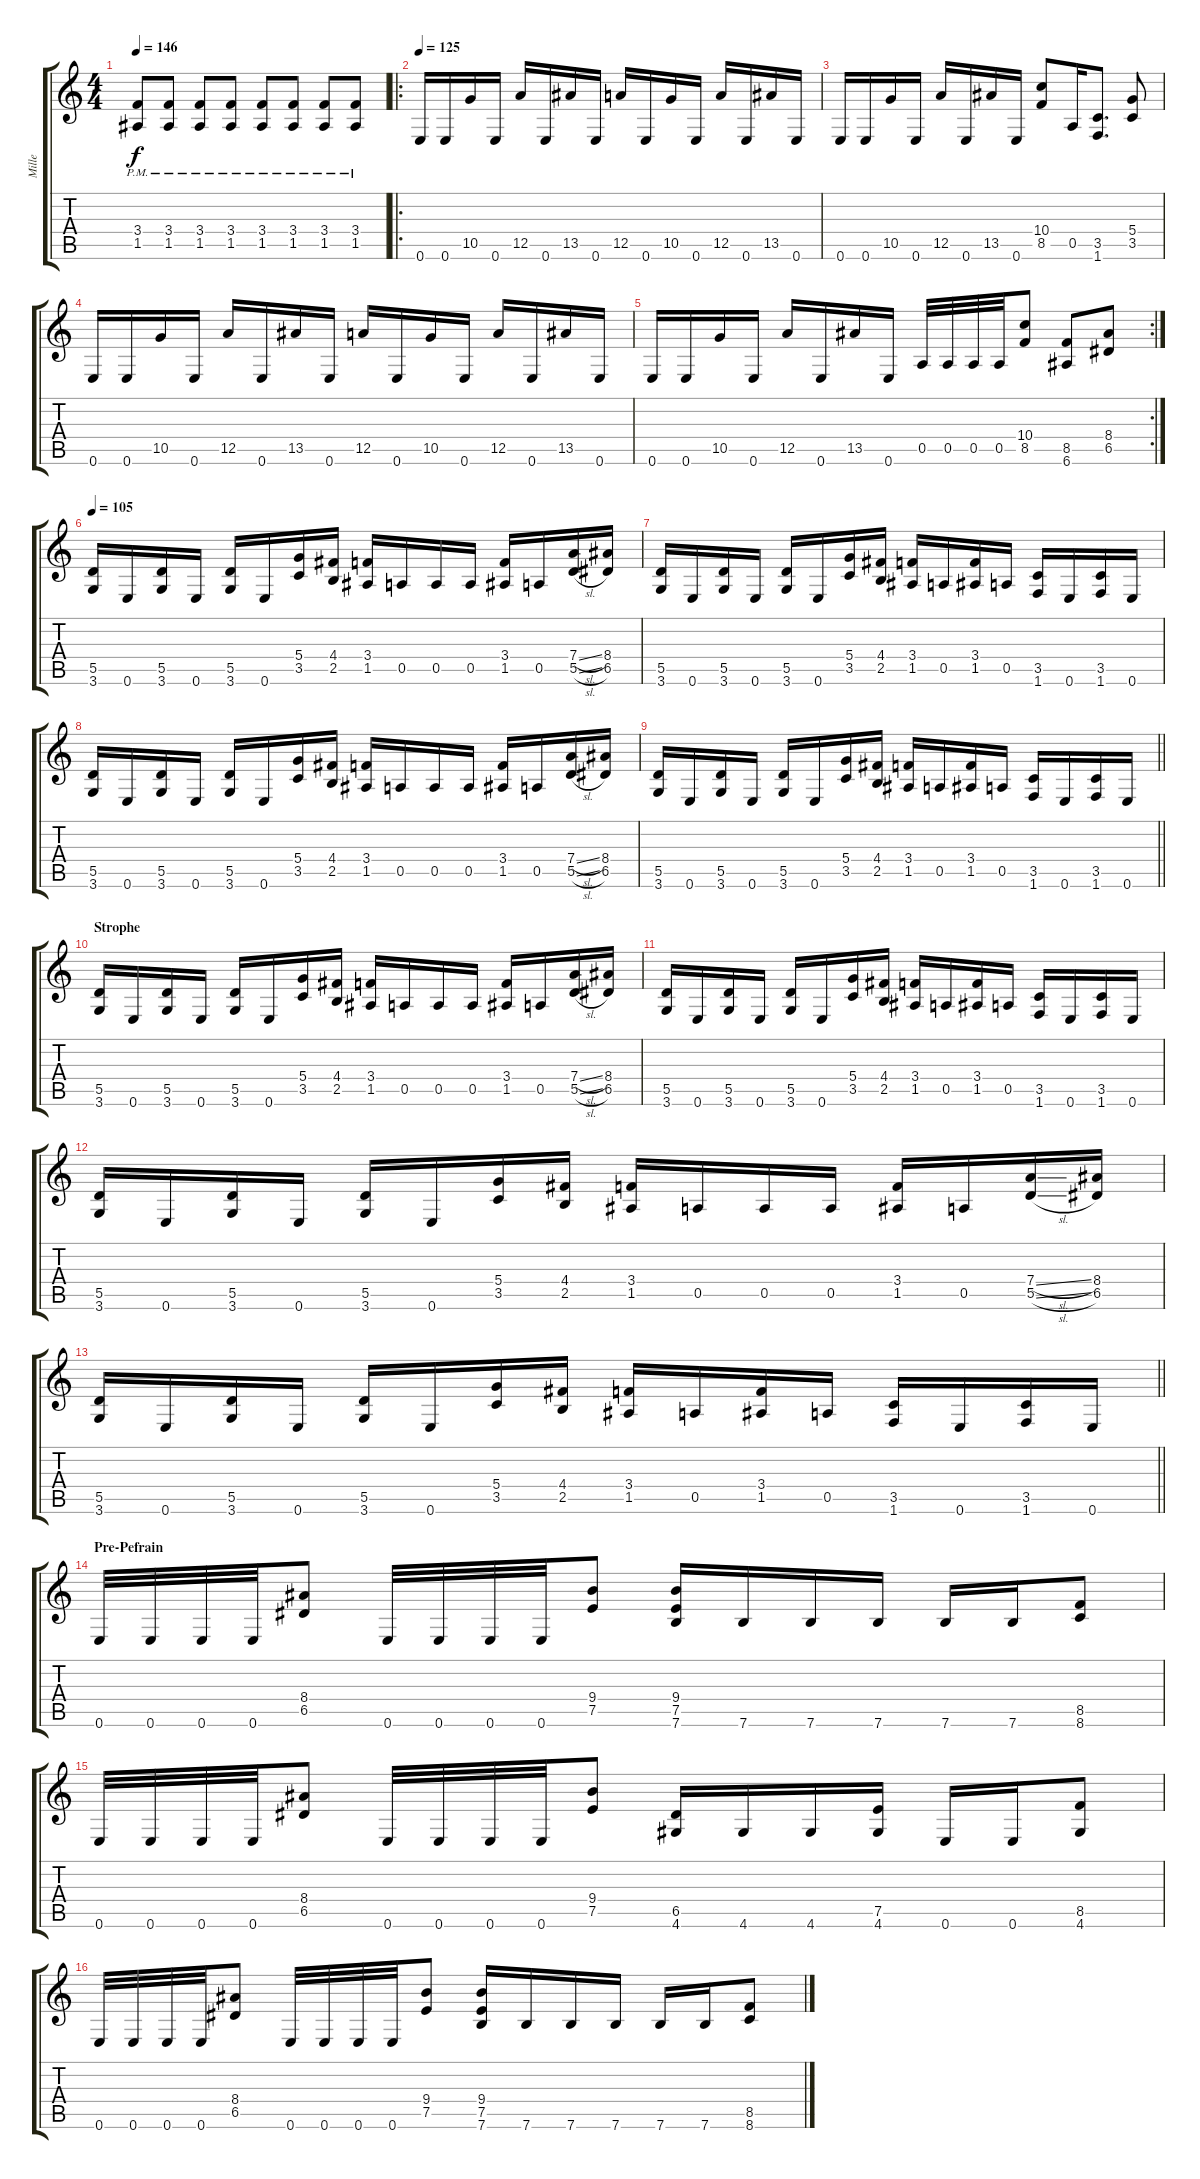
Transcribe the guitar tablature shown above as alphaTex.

\track ("Mille" "Mille") {instrument distortionguitar}
\staff {score tabs}
\tuning (E4 B3 G3 D3 A2 E2) {hide}
\ts (4 4)
\tempo 146
\clef g2
\ks c
(3.4{pm} 1.5{pm}).8{dy f} (3.4{pm} 1.5{pm}).8 (3.4{pm} 1.5{pm}).8 (3.4{pm} 1.5{pm}).8 (3.4{pm} 1.5{pm}).8 (3.4{pm} 1.5{pm}).8 (3.4{pm} 1.5{pm}).8 (3.4{pm} 1.5{pm}).8 |
\ro
\tempo 125
0.6.16 0.6.16 10.5.16 0.6.16 12.5.16 0.6.16 13.5.16 0.6.16 12.5.16 0.6.16 10.5.16 0.6.16 12.5.16 0.6.16 13.5.16 0.6.16 |
0.6.16 0.6.16 10.5.16 0.6.16 12.5.16 0.6.16 13.5.16 0.6.16 (10.4 8.5).8 0.5.16 (3.5 1.6).8{d} (5.4 3.5).8 |
0.6.16 0.6.16 10.5.16 0.6.16 12.5.16 0.6.16 13.5.16 0.6.16 12.5.16 0.6.16 10.5.16 0.6.16 12.5.16 0.6.16 13.5.16 0.6.16 |
\rc 2
0.6.16 0.6.16 10.5.16 0.6.16 12.5.16 0.6.16 13.5.16 0.6.16 0.5.32 0.5.32 0.5.32 0.5.32 (10.4 8.5).8 (8.5 6.6).8 (8.4 6.5).8 |
\tempo 105
(5.5 3.6).16 0.6.16 (5.5 3.6).16 0.6.16 (5.5 3.6).16 0.6.16 (5.4 3.5).16 (4.4 2.5).16 (3.4 1.5).16 0.5.16 0.5.16 0.5.16 (3.4 1.5).16 0.5.16 (7.4{sl} 5.5{sl}).16 (8.4 6.5).16 |
(5.5 3.6).16 0.6.16 (5.5 3.6).16 0.6.16 (5.5 3.6).16 0.6.16 (5.4 3.5).16 (4.4 2.5).16 (3.4 1.5).16 0.5.16 (3.4 1.5).16 0.5.16 (3.5 1.6).16 0.6.16 (3.5 1.6).16 0.6.16 |
(5.5 3.6).16 0.6.16 (5.5 3.6).16 0.6.16 (5.5 3.6).16 0.6.16 (5.4 3.5).16 (4.4 2.5).16 (3.4 1.5).16 0.5.16 0.5.16 0.5.16 (3.4 1.5).16 0.5.16 (7.4{sl} 5.5{sl}).16 (8.4 6.5).16 |
\barLineRight lightlight
(5.5 3.6).16 0.6.16 (5.5 3.6).16 0.6.16 (5.5 3.6).16 0.6.16 (5.4 3.5).16 (4.4 2.5).16 (3.4 1.5).16 0.5.16 (3.4 1.5).16 0.5.16 (3.5 1.6).16 0.6.16 (3.5 1.6).16 0.6.16 |
\section ("" "Strophe")
(5.5 3.6).16 0.6.16 (5.5 3.6).16 0.6.16 (5.5 3.6).16 0.6.16 (5.4 3.5).16 (4.4 2.5).16 (3.4 1.5).16 0.5.16 0.5.16 0.5.16 (3.4 1.5).16 0.5.16 (7.4{sl} 5.5{sl}).16 (8.4 6.5).16 |
(5.5 3.6).16 0.6.16 (5.5 3.6).16 0.6.16 (5.5 3.6).16 0.6.16 (5.4 3.5).16 (4.4 2.5).16 (3.4 1.5).16 0.5.16 (3.4 1.5).16 0.5.16 (3.5 1.6).16 0.6.16 (3.5 1.6).16 0.6.16 |
(5.5 3.6).16 0.6.16 (5.5 3.6).16 0.6.16 (5.5 3.6).16 0.6.16 (5.4 3.5).16 (4.4 2.5).16 (3.4 1.5).16 0.5.16 0.5.16 0.5.16 (3.4 1.5).16 0.5.16 (7.4{sl} 5.5{sl}).16 (8.4 6.5).16 |
\barLineRight lightlight
(5.5 3.6).16 0.6.16 (5.5 3.6).16 0.6.16 (5.5 3.6).16 0.6.16 (5.4 3.5).16 (4.4 2.5).16 (3.4 1.5).16 0.5.16 (3.4 1.5).16 0.5.16 (3.5 1.6).16 0.6.16 (3.5 1.6).16 0.6.16 |
\section ("" "Pre-Pefrain")
0.6.32 0.6.32 0.6.32 0.6.32 (8.4 6.5).8 0.6.32 0.6.32 0.6.32 0.6.32 (9.4 7.5).8 (9.4 7.5 7.6).16 7.6.16 7.6.16 7.6.16 7.6.16 7.6.16 (8.5 8.6).8 |
0.6.32 0.6.32 0.6.32 0.6.32 (8.4 6.5).8 0.6.32 0.6.32 0.6.32 0.6.32 (9.4 7.5).8 (6.5 4.6).16 4.6.16 4.6.16 (7.5 4.6).16 0.6.16 0.6.16 (8.5 4.6).8 |
0.6.32 0.6.32 0.6.32 0.6.32 (8.4 6.5).8 0.6.32 0.6.32 0.6.32 0.6.32 (9.4 7.5).8 (9.4 7.5 7.6).16 7.6.16 7.6.16 7.6.16 7.6.16 7.6.16 (8.5 8.6).8
